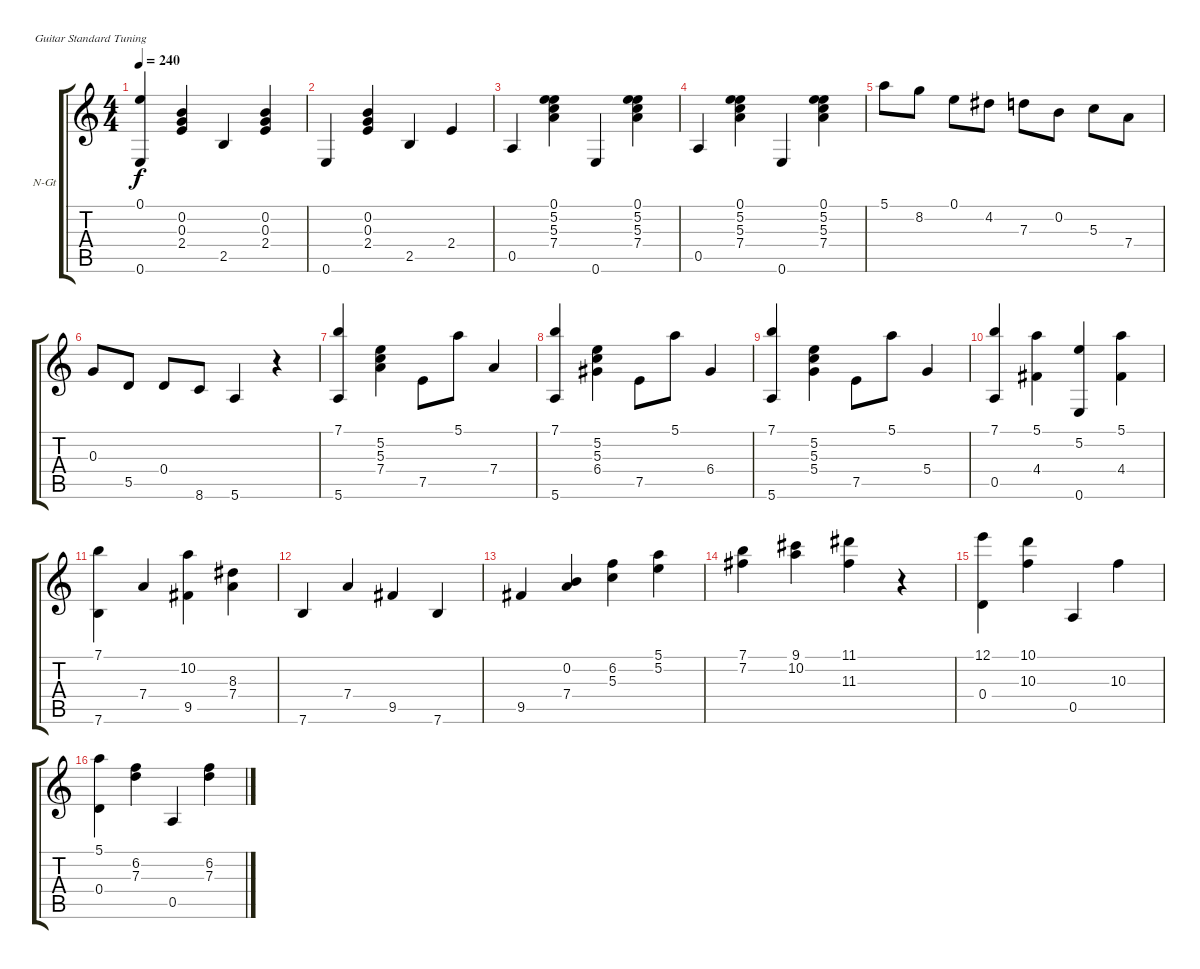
\bracketExtendMode groupsimilarinstruments
\firstSystemTrackNameOrientation horizontal
\otherSystemsTrackNameOrientation horizontal
\track ("Chet Atkins" "N-Gt") {instrument acousticguitarnylon}
\staff {score tabs}
\tuning (E4 B3 G3 D3 A2 E2)
\ts (4 4)
\tempo 240
\clef g2
\ks c
(0.1 0.6).4{dy f} (0.2 0.3 2.4).4 2.5.4 (0.2 0.3 2.4).4 |
0.6.4 (0.2 0.3 2.4).4 2.5.4 2.4.4 |
0.5.4 (0.1 5.2 5.3 7.4).4 0.6.4 (0.1 5.2 5.3 7.4).4 |
0.5.4 (0.1 5.2 5.3 7.4).4 0.6.4 (0.1 5.2 5.3 7.4).4 |
5.1.8 8.2.8 0.1.8 4.2.8 7.3.8 0.2.8 5.3.8 7.4.8 |
0.3.8 5.5.8 0.4.8 8.6.8 5.6.4 r.4 |
(7.1 5.6).4 (5.2 5.3 7.4).4 7.5.8 5.1.8 7.4.4 |
(7.1 5.6).4 (5.2 5.3 6.4).4 7.5.8 5.1.8 6.4.4 |
(7.1 5.6).4 (5.2 5.3 5.4).4 7.5.8 5.1.8 5.4.4 |
(7.1 0.5).4 (5.1 4.4).4 (5.2 0.6).4 (5.1 4.4).4 |
(7.1 7.6).4 7.4.4 (10.2 9.5).4 (8.3 7.4).4 |
7.6.4 7.4.4 9.5.4 7.6.4 |
9.5.4 (0.2 7.4).4 (6.2 5.3).4 (5.1 5.2).4 |
(7.1 7.2).4 (9.1 10.2).4 (11.1 11.3).4 r.4 |
(12.1 0.4).4 (10.1 10.3).4 0.5.4 10.3.4 |
(5.1 0.4).4 (6.2 7.3).4 0.5.4 (6.2 7.3).4
